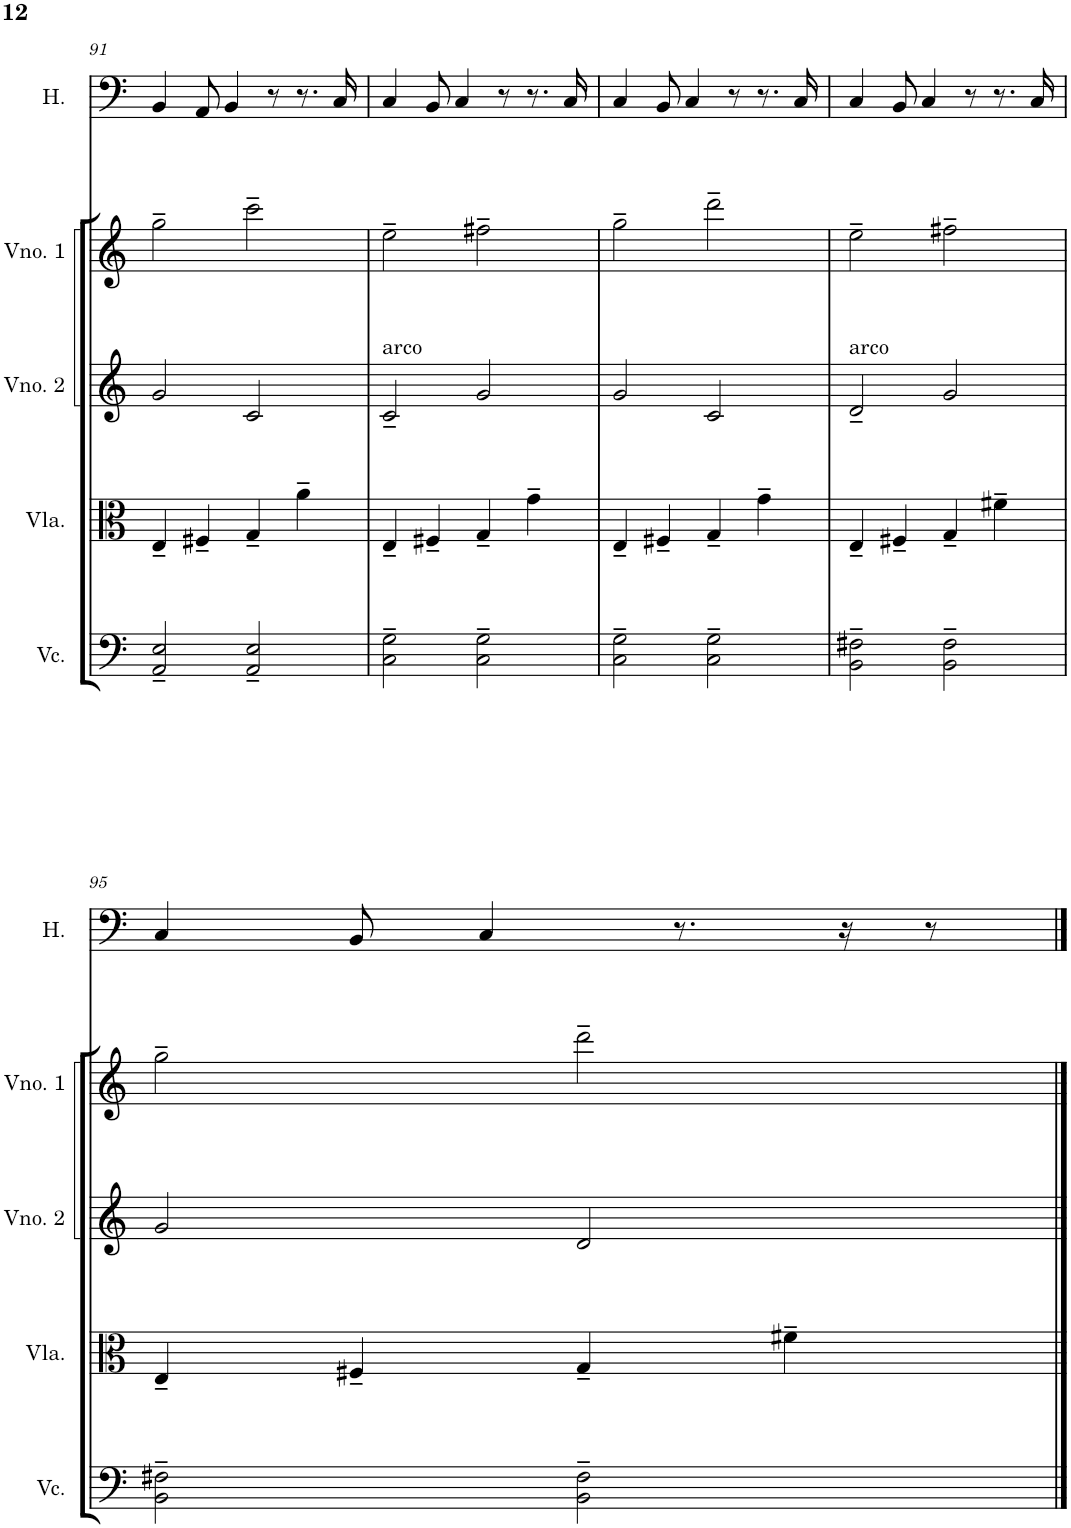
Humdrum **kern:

**kern	**kern	**kern	**kern	**kern
*part5	*part4	*part3	*part2	*part1
*staff5	*staff4	*staff3	*staff2	*staff1
*I"Violoncelo	*I"Viola	*I"Violino 2	*I"Violino 1	*I"Homens
*I'Vc.	*I'Vla.	*I'Vno. 2	*I'Vno. 1	*I'H.
!!LO:PB:g=z
*clefF4	*clefC3	*clefG2	*clefG2	*clefF4
*k[]	*k[]	*k[]	*k[]	*k[]
*M4/4	*M4/4	*M4/4	*M4/4	*M4/4
=91	=91	=91	=91	=91
2AA/~ 2E/~	4E~/	2g/	2gg~\	4BB/
.	4F#X~/	.	.	8AA/
.	.	.	.	4BB/
2AA/~ 2E/~	4G~/	2c/	2ccc~\	.
.	.	.	.	8r
.	4a~\	.	.	8.r
.	.	.	.	16C/
=92	=92	=92	=92	=92
!	!	!LO:TX:a:t=arco	!	!
2C\~ 2G\~	4E~/	2c~/	2ee~\	4C/
.	4F#X~/	.	.	8BB/
.	.	.	.	4C/
2C\~ 2G\~	4G~/	2g/	2ff#X~\	.
.	.	.	.	8r
.	4g~\	.	.	8.r
.	.	.	.	16C/
=93	=93	=93	=93	=93
2C\~ 2G\~	4E~/	2g/	2gg~\	4C/
.	4F#X~/	.	.	8BB/
.	.	.	.	4C/
2C\~ 2G\~	4G~/	2c/	2ddd~\	.
.	.	.	.	8r
.	4g~\	.	.	8.r
.	.	.	.	16C/
=94	=94	=94	=94	=94
!	!	!LO:TX:a:t=arco	!	!
2BB\~ 2F#X\~	4E~/	2d~/	2ee~\	4C/
.	4F#X~/	.	.	8BB/
.	.	.	.	4C/
2BB\~ 2F#\~	4G~/	2g/	2ff#X~\	.
.	.	.	.	8r
.	4f#X~\	.	.	8.r
.	.	.	.	16C/
!!LO:LB:g=z
=95	=95	=95	=95	=95
2BB\~ 2F#X\~	4E~/	2g/	2gg~\	4C/
.	4F#X~/	.	.	8BB/
.	.	.	.	4C/
2BB\~ 2F#\~	4G~/	2d/	2ddd~\	.
.	.	.	.	8.r
.	4f#X~\	.	.	.
.	.	.	.	16r
.	.	.	.	8r
==	==	==	==	==
*-	*-	*-	*-	*-
